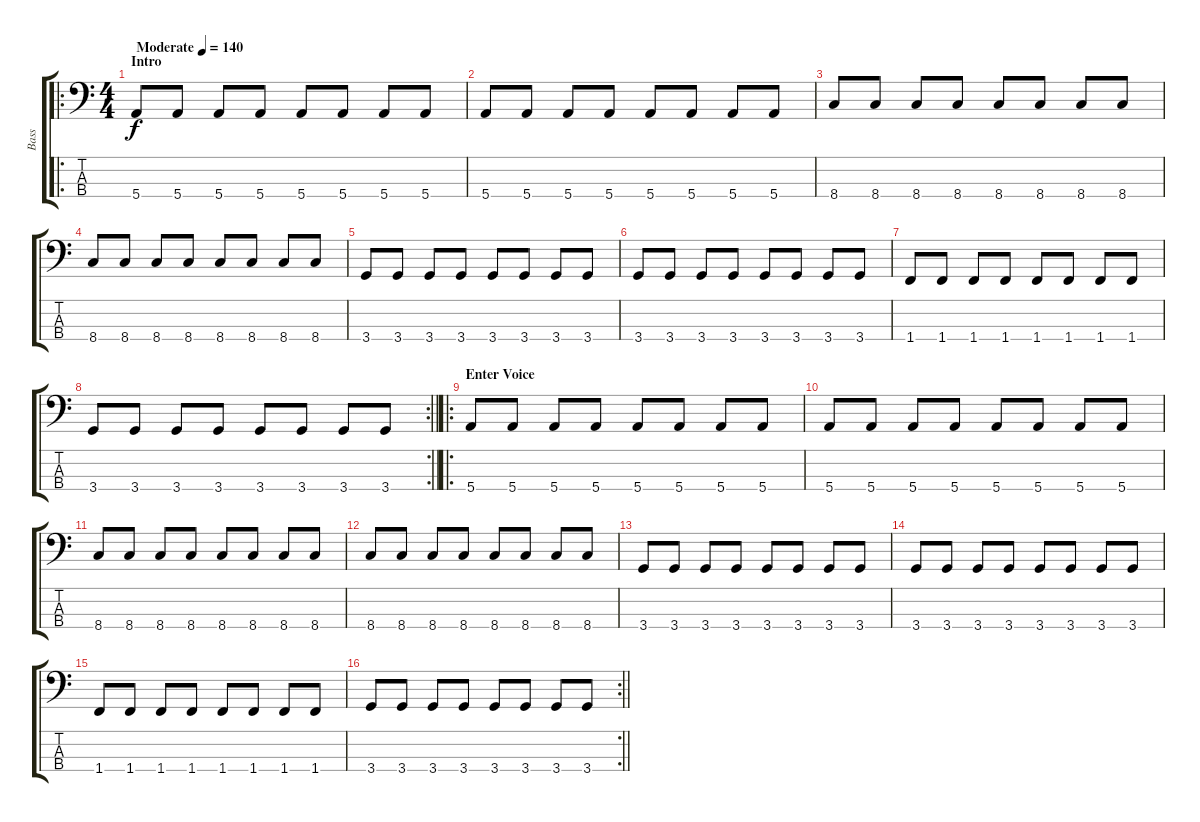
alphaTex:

\track ("Bass" "Bass") {instrument electricbassfinger}
\staff {score tabs}
\tuning (G2 D2 A1 E1) {hide}
\ro
\ts (4 4)
\section ("" "Intro")
\tempo (140 "Moderate")
\clef f4
\ks c
5.4.8{dy f instrument electricbassfinger} 5.4.8 5.4.8 5.4.8 5.4.8 5.4.8 5.4.8 5.4.8 |
5.4.8 5.4.8 5.4.8 5.4.8 5.4.8 5.4.8 5.4.8 5.4.8 |
8.4.8 8.4.8 8.4.8 8.4.8 8.4.8 8.4.8 8.4.8 8.4.8 |
8.4.8 8.4.8 8.4.8 8.4.8 8.4.8 8.4.8 8.4.8 8.4.8 |
3.4.8 3.4.8 3.4.8 3.4.8 3.4.8 3.4.8 3.4.8 3.4.8 |
3.4.8 3.4.8 3.4.8 3.4.8 3.4.8 3.4.8 3.4.8 3.4.8 |
1.4.8 1.4.8 1.4.8 1.4.8 1.4.8 1.4.8 1.4.8 1.4.8 |
\rc 2
\barLineRight lightlight
3.4.8 3.4.8 3.4.8 3.4.8 3.4.8 3.4.8 3.4.8 3.4.8 |
\ro
\section ("" "Enter Voice")
5.4.8 5.4.8 5.4.8 5.4.8 5.4.8 5.4.8 5.4.8 5.4.8 |
5.4.8 5.4.8 5.4.8 5.4.8 5.4.8 5.4.8 5.4.8 5.4.8 |
8.4.8 8.4.8 8.4.8 8.4.8 8.4.8 8.4.8 8.4.8 8.4.8 |
8.4.8 8.4.8 8.4.8 8.4.8 8.4.8 8.4.8 8.4.8 8.4.8 |
3.4.8 3.4.8 3.4.8 3.4.8 3.4.8 3.4.8 3.4.8 3.4.8 |
3.4.8 3.4.8 3.4.8 3.4.8 3.4.8 3.4.8 3.4.8 3.4.8 |
1.4.8 1.4.8 1.4.8 1.4.8 1.4.8 1.4.8 1.4.8 1.4.8 |
\rc 2
\barLineRight lightlight
3.4.8 3.4.8 3.4.8 3.4.8 3.4.8 3.4.8 3.4.8 3.4.8
